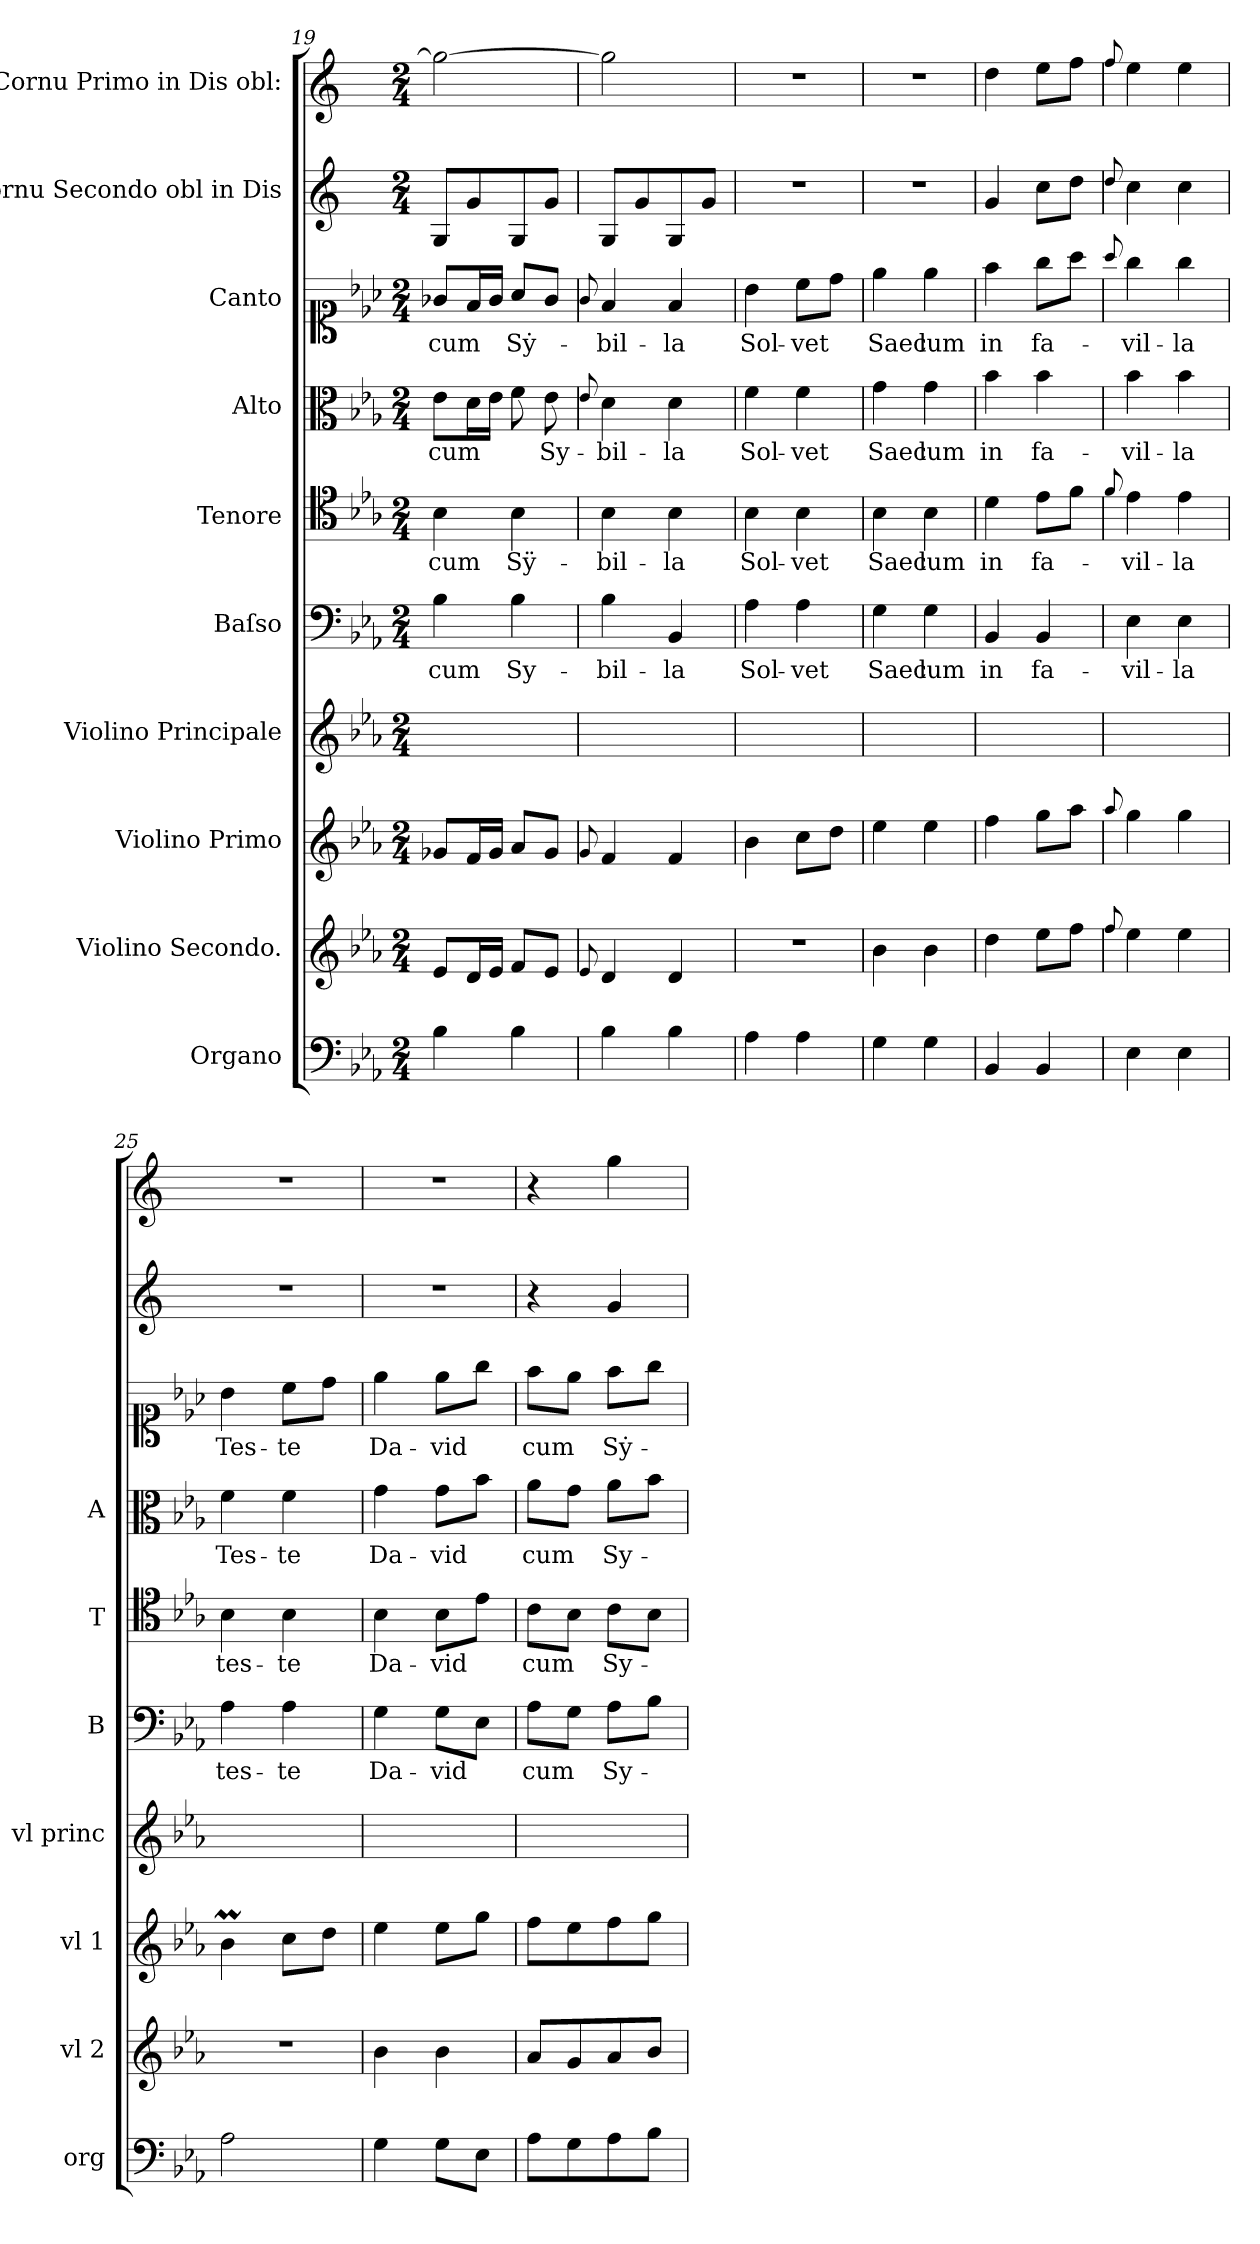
**kern	**kern	**kern	**kern	**kern	**text	**kern	**text	**kern	**text	**kern	**text	**kern	**kern
*part10	*part9	*part8	*part7	*part6	*part6	*part5	*part5	*part4	*part4	*part3	*part3	*part2	*part1
*staff10	*staff9	*staff8	*staff7	*staff6	*staff6	*staff5	*staff5	*staff4	*staff4	*staff3	*staff3	*staff2	*staff1
*I"Organo	*I"Violino Secondo.	*I"Violino Primo	*I"Violino Principale	*I"Baſso	*	*I"Tenore	*	*I"Alto	*	*I"Canto	*	*I"Cornu Secondo obl in Dis	*I"Cornu Primo in Dis obl:
*I'org	*I'vl 2	*I'vl 1	*I'vl princ	*I'B	*	*I'T	*	*I'A	*	*	*	*	*
*clefF4	*clefG2	*clefG2	*clefG2	*clefF4	*	*clefC4	*	*clefC3	*	*clefC1	*	*clefG2	*clefG2
*	*	*	*	*	*	*	*	*	*	*	*	*ITrd5c9	*ITrd5c9
*k[b-e-a-]	*k[b-e-a-]	*k[b-e-a-]	*k[b-e-a-]	*k[b-e-a-]	*	*k[b-e-a-]	*	*k[b-e-a-]	*	*k[b-e-a-]	*	*k[b-e-a-]	*k[b-e-a-]
*E-:	*E-:	*E-:	*E-:	*E-:	*	*E-:	*	*E-:	*	*E-:	*	*E-:	*E-:
*M2/4	*M2/4	*M2/4	*M2/4	*M2/4	*	*M2/4	*	*M2/4	*	*M2/4	*	*M2/4	*M2/4
=19	=19	=19	=19	=19	=19	=19	=19	=19	=19	=19	=19	=19	=19
4B-\	8e-/L	8g-X/L	2ryy	4B-\	cum	4B-\	cum	8e-\L	cum	8g-X/L	cum	8BB-/L	2b-\_
.	16d/L	16f/L	.	.	.	.	.	16d\L	.	16f/L	.	8B-/	.
.	16e-/JJ	16g-/JJ	.	.	.	.	.	16e-\JJ	.	16g-/JJ	.	.	.
4B-\	8f/L	8a-/L	.	4B-\	Sy-	4B-\	Sÿ-	8f\	.	8a-/L	Sẏ-	8BB-/	.
.	8e-/J	8g-/J	.	.	.	.	.	8e-\	Sy-	8g-/J	.	8B-/J	.
=20	=20	=20	=20	=20	=20	=20	=20	=20	=20	=20	=20	=20	=20
.	8qqe-/	8qqg/	.	.	.	.	.	8qqe-/	.	8qqg/	.	.	.
4B-\	4d/	4f/	2ryy	4B-\	-bil-	4B-\	-bil-	4d\	-bil-	4f/	-bil-	8BB-/L	2b-\]
.	.	.	.	.	.	.	.	.	.	.	.	8B-/	.
4B-\	4d/	4f/	.	4BB-/	-la	4B-\	-la	4d\	-la	4f/	-la	8BB-/	.
.	.	.	.	.	.	.	.	.	.	.	.	8B-/J	.
=21	=21	=21	=21	=21	=21	=21	=21	=21	=21	=21	=21	=21	=21
4A-\	2r	4b-\	2ryy	4A-\	Sol-	4B-\	Sol-	4f\	Sol-	4b-\	Sol-	2r	2r
4A-\	.	8cc\L	.	4A-\	-vet	4B-\	-vet	4f\	-vet	8cc\L	-vet	.	.
.	.	8dd\J	.	.	.	.	.	.	.	8dd\J	.	.	.
=22	=22	=22	=22	=22	=22	=22	=22	=22	=22	=22	=22	=22	=22
4G\	4b-\	4ee-\	2ryy	4G\	Saec-	4B-\	Saec-	4g\	Saec-	4ee-\	Saec-	2r	2r
4G\	4b-\	4ee-\	.	4G\	-lum	4B-\	-lum	4g\	-lum	4ee-\	-lum	.	.
=23	=23	=23	=23	=23	=23	=23	=23	=23	=23	=23	=23	=23	=23
4BB-/	4dd\	4ff\	2ryy	4BB-/	in	4d\	in	4b-\	in	4ff\	in	4B-/	4f\
4BB-/	8ee-\L	8gg\L	.	4BB-/	fa-	8e-\L	fa-	4b-\	fa-	8gg\L	fa-	8e-\L	8g\L
.	8ff\J	8aa-\J	.	.	.	8f\J	.	.	.	8aa-\J	.	8f\J	8a-\J
=24	=24	=24	=24	=24	=24	=24	=24	=24	=24	=24	=24	=24	=24
.	8qqff/	8qqaa-/	.	.	.	8qqf/	.	.	.	8qqaa-/	.	8qqf/	8qqa-/
4E-\	4ee-\	4gg\	2ryy	4E-\	-vil-	4e-\	-vil-	4b-\	-vil-	4gg\	-vil-	4e-\	4g\
4E-\	4ee-\	4gg\	.	4E-\	-la	4e-\	-la	4b-\	-la	4gg\	-la	4e-\	4g\
=25	=25	=25	=25	=25	=25	=25	=25	=25	=25	=25	=25	=25	=25
2A-\	2r	4b-M\	2ryy	4A-\	tes-	4B-\	tes-	4f\	Tes-	4b-\	Tes-	2r	2r
.	.	8cc\L	.	4A-\	-te	4B-\	-te	4f\	-te	8cc\L	-te	.	.
.	.	8dd\J	.	.	.	.	.	.	.	8dd\J	.	.	.
=26	=26	=26	=26	=26	=26	=26	=26	=26	=26	=26	=26	=26	=26
4G\	4b-\	4ee-\	2ryy	4G\	Da-	4B-\	Da-	4g\	Da-	4ee-\	Da-	2r	2r
8G\L	4b-\	8ee-\L	.	8G\L	-vid	8B-\L	-vid	8g\L	-vid	8ee-\L	-vid	.	.
8E-\J	.	8gg\J	.	8E-\J	.	8e-\J	.	8b-\J	.	8gg\J	.	.	.
=27	=27	=27	=27	=27	=27	=27	=27	=27	=27	=27	=27	=27	=27
8A-\L	8a-/L	8ff\L	2ryy	8A-\L	cum	8c\L	cum	8a-\L	cum	8ff\L	cum	4r	4r
8G\	8g/	8ee-\	.	8G\J	.	8B-\J	.	8g\J	.	8ee-\J	.	.	.
8A-\	8a-/	8ff\	.	8A-\L	Sy-	8c\L	Sy-	8a-\L	Sy-	8ff\L	Sẏ-	4B-/	4b-\
8B-\J	8b-/J	8gg\J	.	8B-\J	.	8B-\J	.	8b-\J	.	8gg\J	.	.	.
=	=	=	=	=	=	=	=	=	=	=	=	=	=
*-	*-	*-	*-	*-	*-	*-	*-	*-	*-	*-	*-	*-	*-
